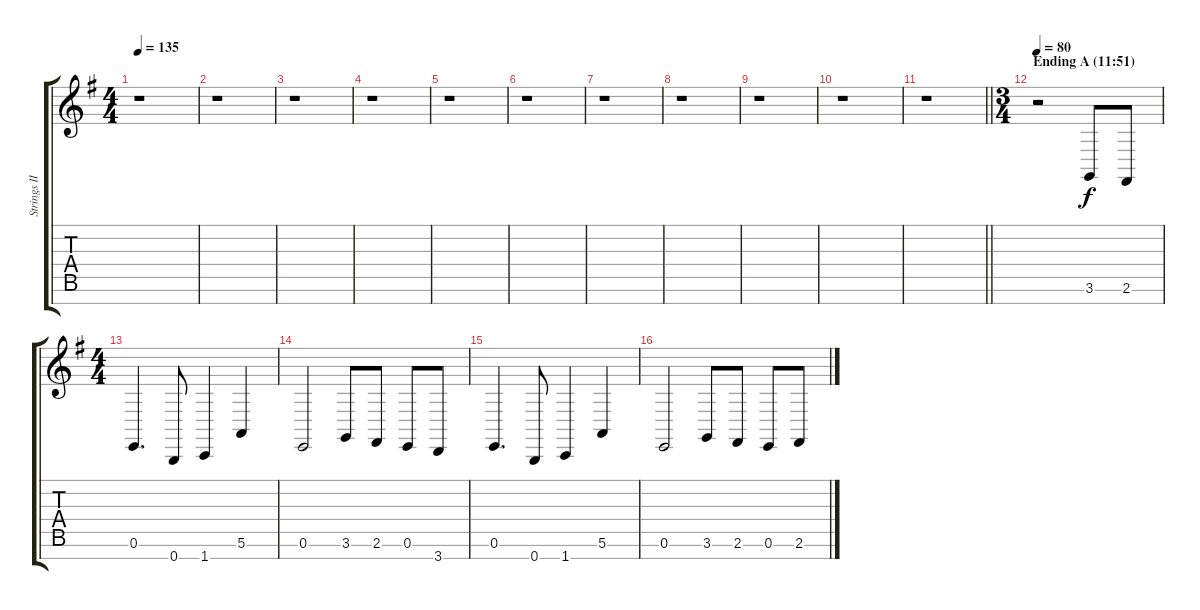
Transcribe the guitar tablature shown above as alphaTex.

\track ("Strings II" "Strings II") {instrument stringensemble1}
\staff {score tabs}
\tuning (E4 B3 G3 D3 A2 E2 B1) {hide}
\ts (4 4)
\tempo 135
\clef g2
\ks eminor
r.1{dy f} |
r.1 |
r.1 |
r.1 |
r.1 |
r.1 |
r.1 |
r.1 |
r.1 |
r.1 |
\barLineRight lightlight
r.1 |
\ts (3 4)
\section ("" "Ending A (11:51)")
\tempo 80
r.2 3.6.8 2.6.8 |
\ts (4 4)
0.6.4{d} 0.7.8 1.7.4 5.6.4 |
0.6.2 3.6.8 2.6.8 0.6.8 3.7.8 |
0.6.4{d} 0.7.8 1.7.4 5.6.4 |
0.6.2 3.6.8 2.6.8 0.6.8 2.6.8
